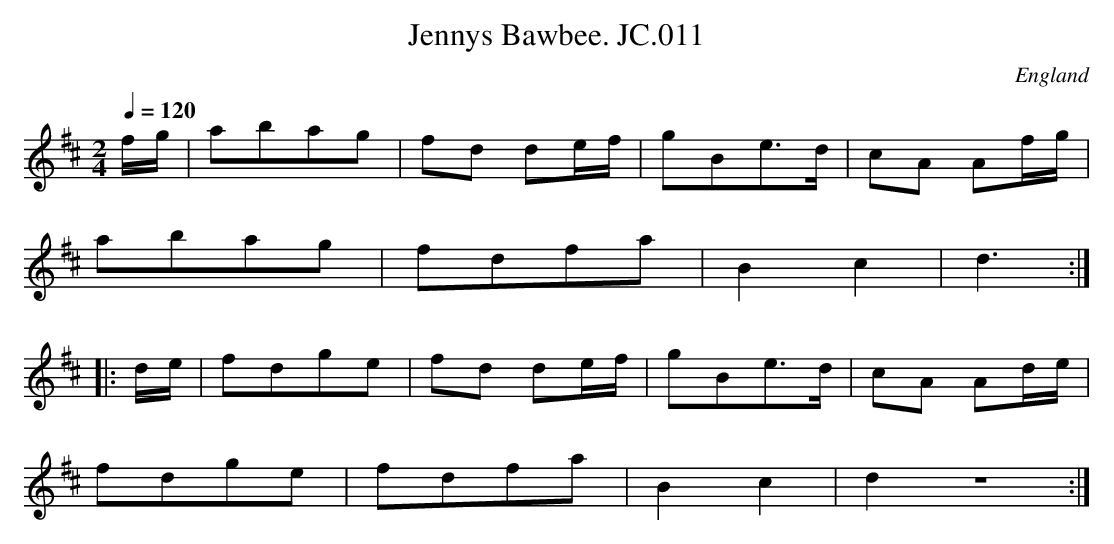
X:1
T:Jennys Bawbee. JC.011
L:1/8
M:2/4
O:England
Q:1/4=120
K:D
f/g/|\
abag|fd de/f/|gBe>d|cA Af/g/|!
abag|fdfa|B2c2|d3:|!
|:d/e/|fdge|fd de/f/|gBe>d|cA Ad/e/|!
fdge|fdfa|B2c2|d2Z:|
